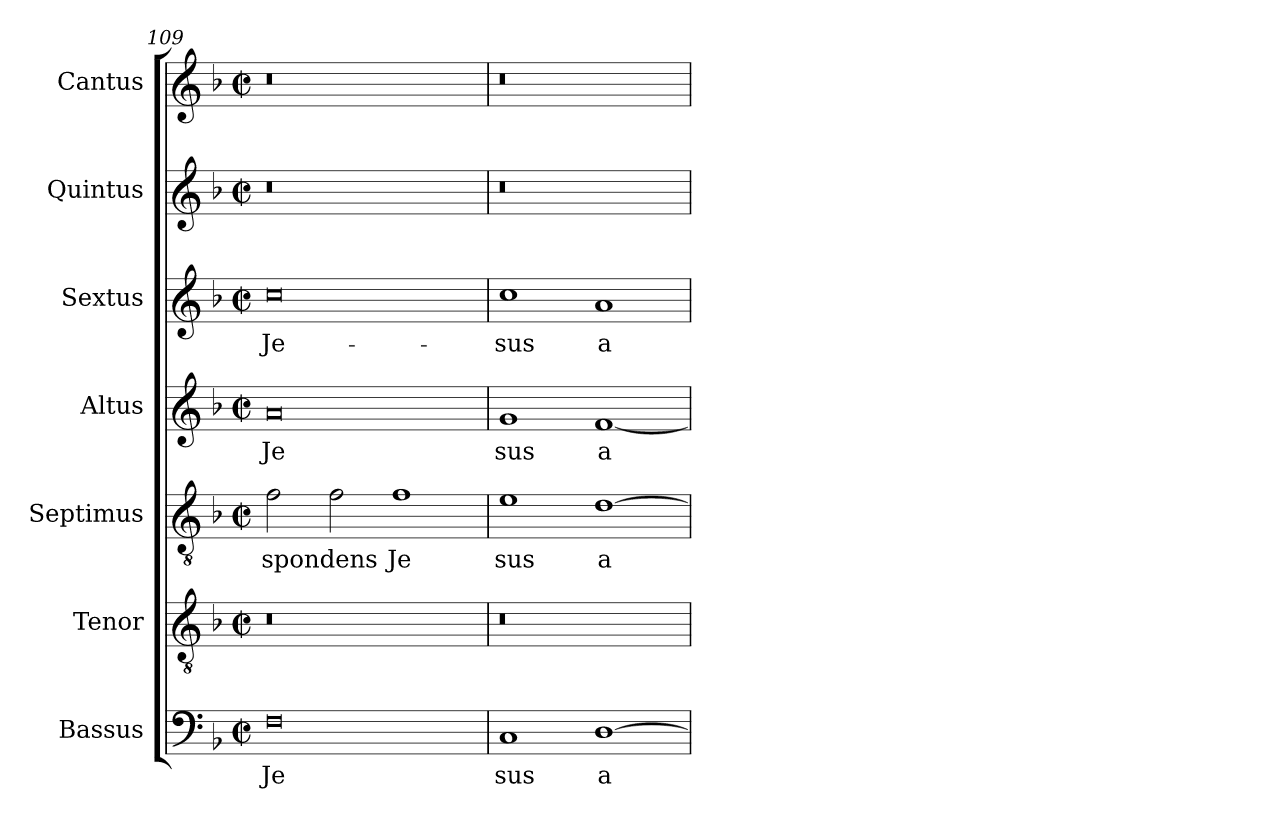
**kern	**text	**kern	**kern	**text	**kern	**text	**kern	**text	**kern	**kern
*part7	*part7	*part6	*part5	*part5	*part4	*part4	*part3	*part3	*part2	*part1
*staff7	*staff7	*staff6	*staff5	*staff5	*staff4	*staff4	*staff3	*staff3	*staff2	*staff1
*I"Bassus	*	*I"Tenor	*I"Septimus	*	*I"Altus	*	*I"Sextus	*	*I"Quintus	*I"Cantus
*clefF4	*	*clefGv2	*clefGv2	*	*clefG2	*	*clefG2	*	*clefG2	*clefG2
*k[b-]	*	*k[b-]	*k[b-]	*	*k[b-]	*	*k[b-]	*	*k[b-]	*k[b-]
*F:	*	*F:	*F:	*	*F:	*	*F:	*	*F:	*F:
*M2/2	*	*M2/2	*M2/2	*	*M2/2	*	*M2/2	*	*M2/2	*M2/2
*met(c|)	*	*met(c|)	*met(c|)	*	*met(c|)	*	*met(c|)	*	*met(c|)	*met(c|)
=109	=109	=109	=109	=109	=109	=109	=109	=109	=109	=109
!	!LO:LY:b:cj	!	!	!LO:LY:b:cj	!	!LO:LY:b:cj	!	!LO:LY:b:cj	!	!
0F	Je	0r	2f\	spondens	0a	Je	0cc	Je-	0r	0r
.	.	.	2f\	.	.	.	.	.	.	.
!	!	!	!	!LO:LY:b:cj	!	!	!	!	!	!
.	.	.	1f	Je	.	.	.	.	.	.
=110	=110	=110	=110	=110	=110	=110	=110	=110	=110	=110
!	!LO:LY:b:cj	!	!	!LO:LY:b:cj	!	!LO:LY:b:cj	!	!LO:LY:b:cj	!	!
1C	sus	0r	1e	sus	1g	sus	1cc	-sus	0r	0r
!	!LO:LY:b:rj	!	!	!LO:LY:b:rj	!	!LO:LY:b:rj	!	!LO:LY:b:cj	!	!
[>1D	a	.	[>1d	a	[<1f	a	1a	a-	.	.
=	=	=	=	=	=	=	=	=	=	=
*-	*-	*-	*-	*-	*-	*-	*-	*-	*-	*-
